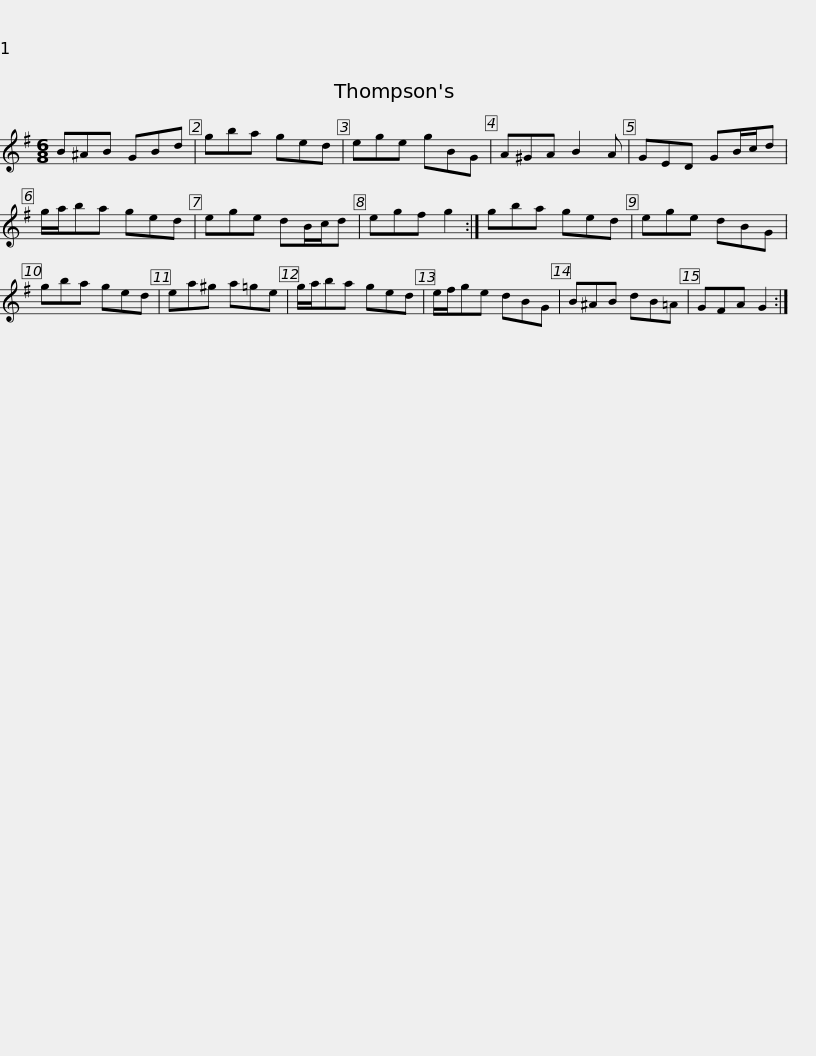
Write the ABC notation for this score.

X:1
L:1/8
M:6/8
I:linebreak $
K:G
V:1 treble
V:1
 B^AB GBd | gba ged | ege gBG | A^GA B2 A | GED GB/c/d | %5
 g/a/ba ged |$ ege dB/c/d | egf g2 :| gba ged | ege dBG | %10
 gba ged | ea^g a=ge |$ g/a/ba ged | e/f/ge dBG | B^AB dB=A | %15
 GFA G2 :| %16
